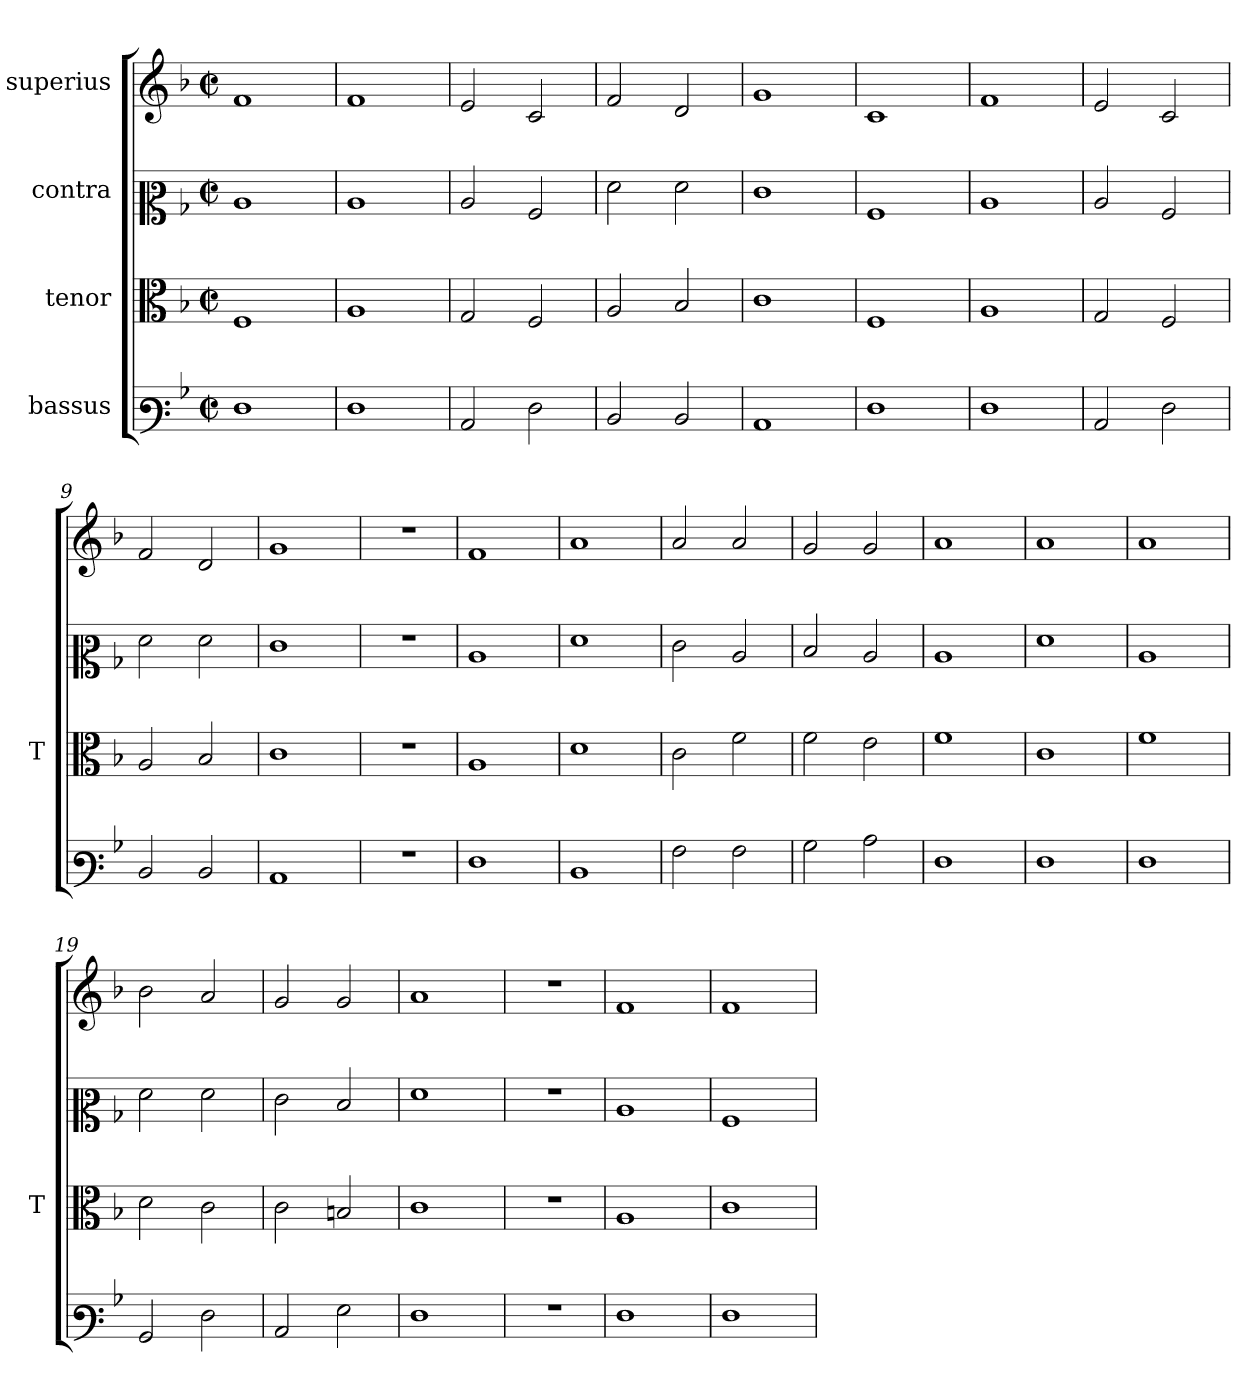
**kern	**kern	**kern	**kern
*part4	*part3	*part2	*part1
*staff4	*staff3	*staff2	*staff1
*I"bassus	*I"tenor	*I"contra	*I"superius
*	*I'T	*	*
*clefF3	*clefC3	*clefC2	*clefG2
*k[b-]	*k[b-]	*k[b-]	*k[b-]
*M2/2	*M2/2	*M2/2	*M2/2
*met(c|)	*met(c|)	*met(c|)	*met(c|)
=1	=1	=1	=1
1F	1F	1c	1f
=2	=2	=2	=2
1F	1A	1c	1f
=3	=3	=3	=3
2C	2G	2c	2e
2F	2F	2A	2c
=4	=4	=4	=4
2D	2A	2f	2f
2D	2B-	2f	2d
=5	=5	=5	=5
1C	1c	1e	1g
=6	=6	=6	=6
1F	1F	1A	1c
=7	=7	=7	=7
1F	1A	1c	1f
=8	=8	=8	=8
2C	2G	2c	2e
2F	2F	2A	2c
=9	=9	=9	=9
2D	2A	2f	2f
2D	2B-	2f	2d
=10	=10	=10	=10
1C	1c	1e	1g
=11	=11	=11	=11
1r	1r	1r	1r
=12	=12	=12	=12
1F	1A	1c	1f
=13	=13	=13	=13
1D	1d	1f	1a
=14	=14	=14	=14
2A	2c	2e	2a
2A	2f	2c	2a
=15	=15	=15	=15
2B-	2f	2d	2g
2c	2e	2c	2g
=16	=16	=16	=16
1F	1f	1c	1a
=17	=17	=17	=17
1F	1c	1f	1a
=18	=18	=18	=18
1F	1f	1c	1a
=19	=19	=19	=19
2BB-	2d	2f	2b-
2F	2c	2f	2a
=20	=20	=20	=20
2C	2c	2e	2g
2G	2Bn	2d	2g
=21	=21	=21	=21
1F	1c	1f	1a
=22	=22	=22	=22
1r	1r	1r	1r
=23	=23	=23	=23
1F	1A	1c	1f
=24	=24	=24	=24
1F	1c	1A	1f
=	=	=	=
*-	*-	*-	*-
